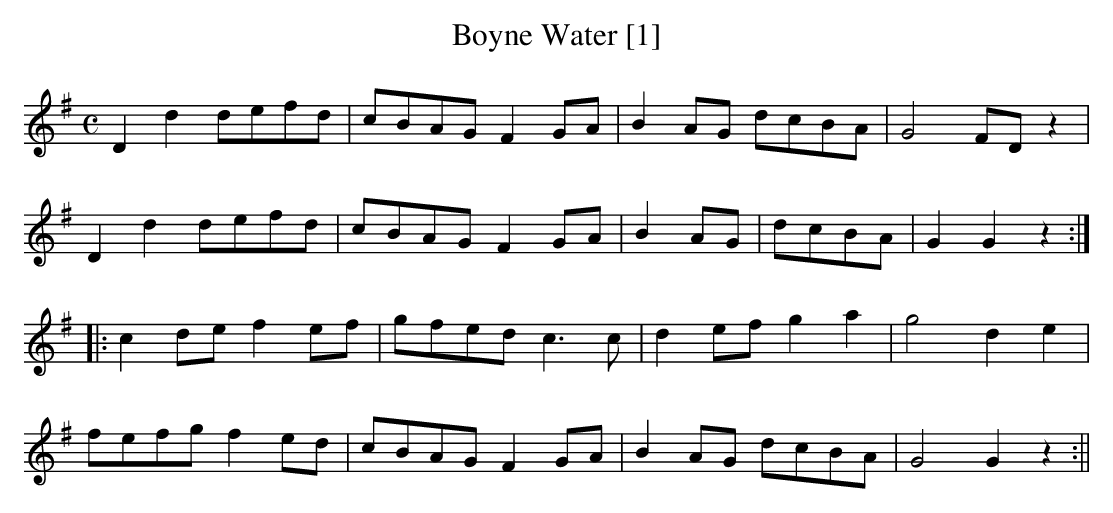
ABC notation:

X:1
T:Boyne Water [1]
M:C
L:1/8
K:Emin
D2d2 defd|cBAG F2 GA|B2 AG dcBA|G4 FDz2|
D2 d2 defd|cBAG F2 GA|B2 AG|dcBA |G2 G2z2:|
|:c2 de f2 ef|gfed c3c|d2 ef g2a2|g4 d2e2|
fefg f2 ed|cBAG F2 GA|B2 AG dcBA|G4 G2z2:||
